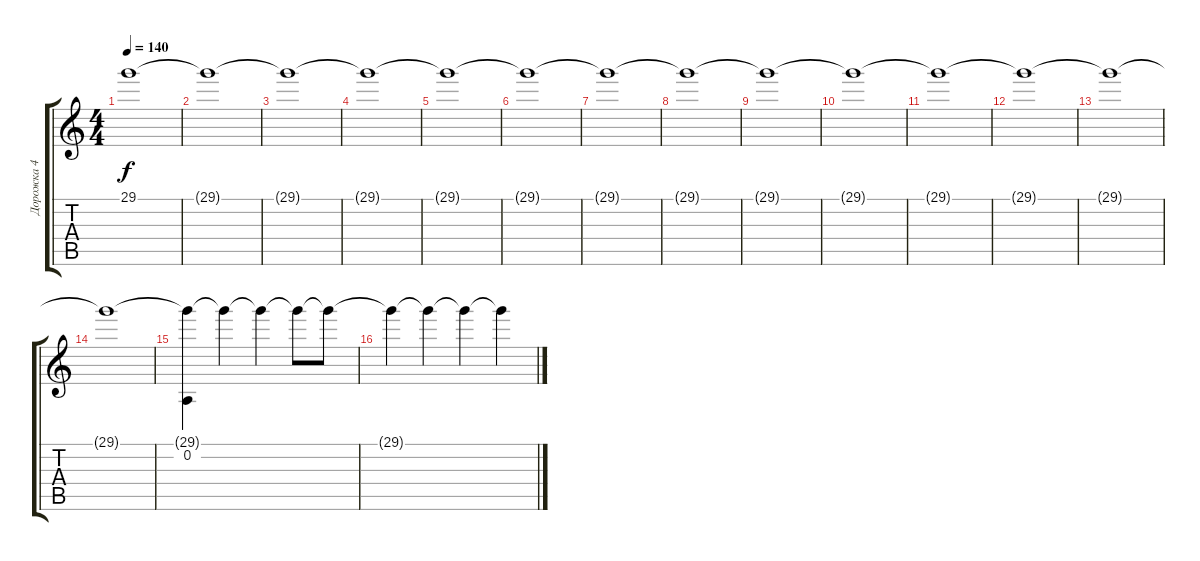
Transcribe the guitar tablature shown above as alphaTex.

\track ("Дорожка 4" "Дорожка 4") {instrument rockorgan}
\staff {score tabs}
\tuning (D4 A3 F3 C3 G2 D2) {hide}
\ts (4 4)
\tempo 140
\clef g2
\ks c
29.1.1{dy f volume 5} |
29.1{t}.1 |
29.1{t}.1 |
29.1{t}.1 |
29.1{t}.1 |
29.1{t}.1 |
29.1{t}.1 |
29.1{t}.1 |
29.1{t}.1 |
29.1{t}.1 |
29.1{t}.1 |
29.1{t}.1 |
29.1{t}.1 |
29.1{t}.1 |
(29.1{t} 0.2).4 29.1{t}.4 29.1{t}.4 29.1{t}.8 29.1{t}.8{volume 12} |
29.1{t}.4 29.1{t}.4 29.1{t}.4 29.1{t}.4
